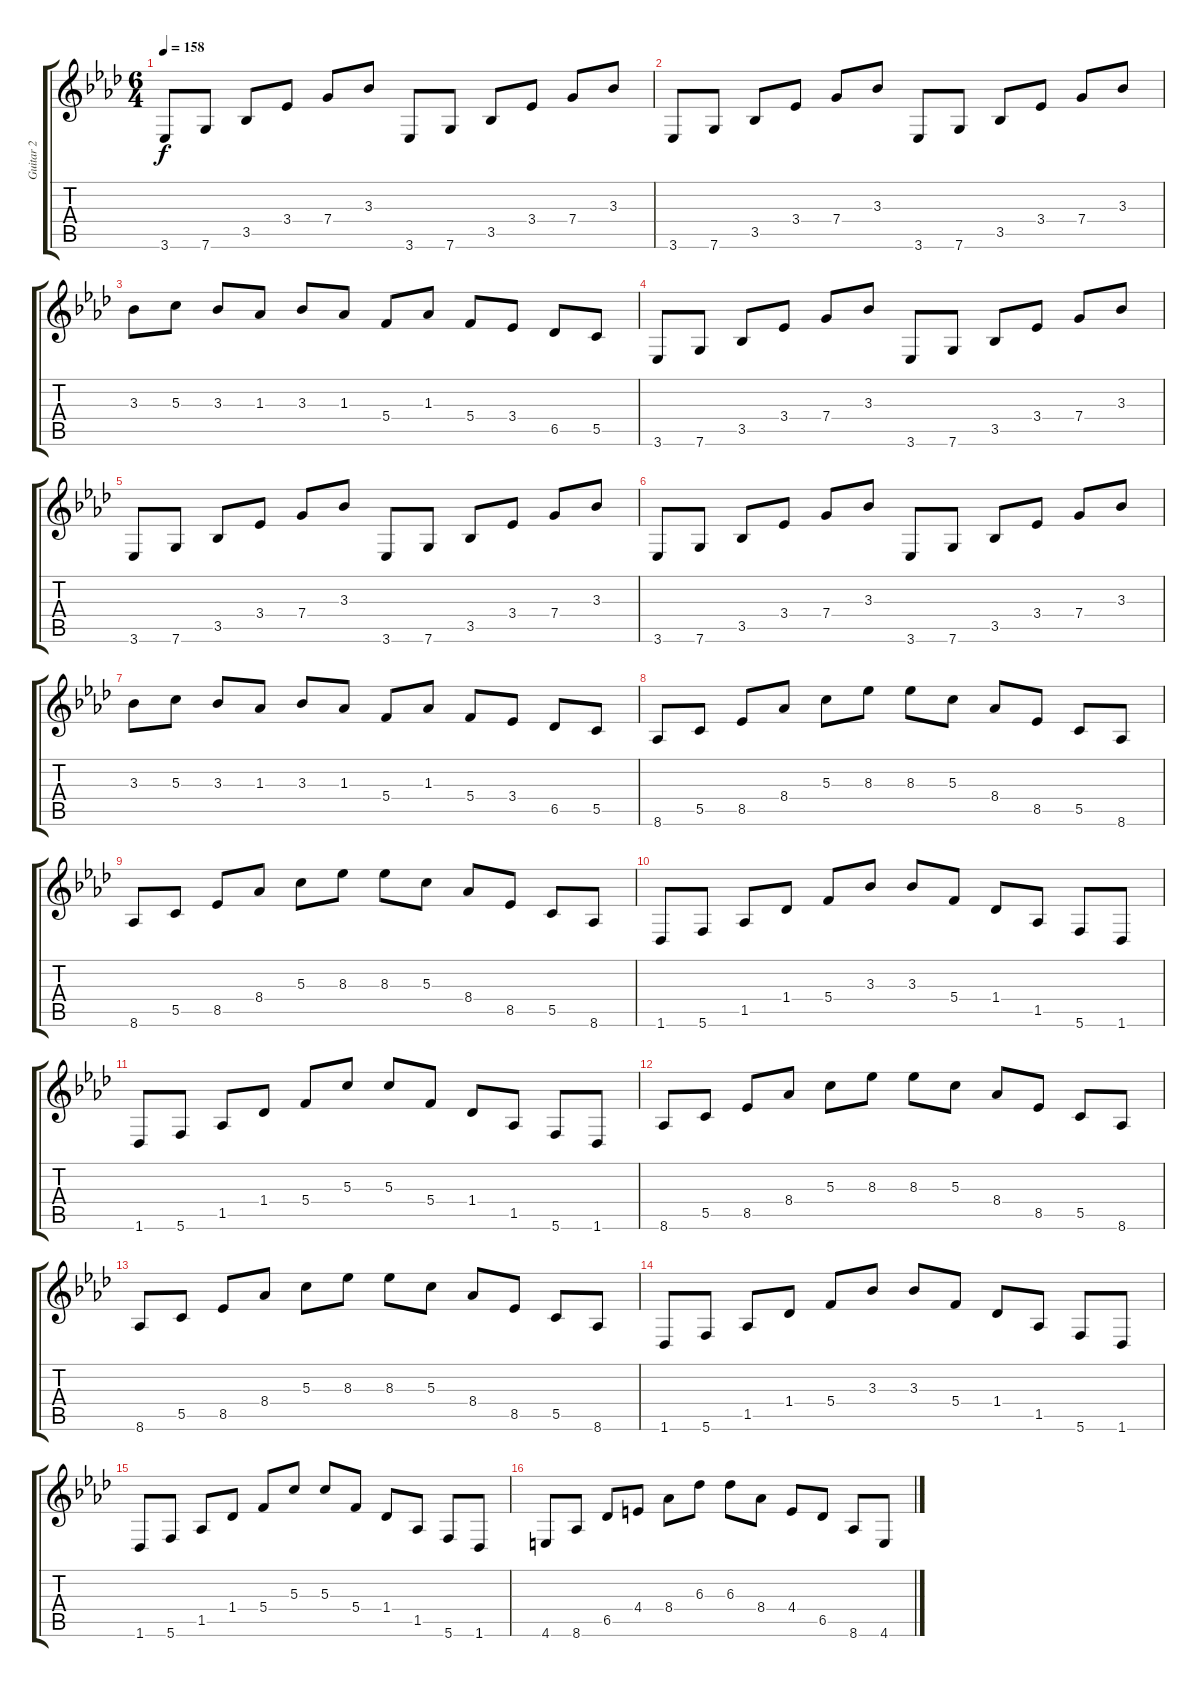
\track ("Guitar 2" "Guitar 2") {instrument overdrivenguitar}
\staff {score tabs}
\tuning (E4 C4 G3 C3 G2 C2) {hide}
\ts (6 4)
\tempo 158
\clef g2
\ks ab
3.6.8{dy f} 7.6.8 3.5.8 3.4.8 7.4.8 3.3.8 3.6.8 7.6.8 3.5.8 3.4.8 7.4.8 3.3.8 |
3.6.8 7.6.8 3.5.8 3.4.8 7.4.8 3.3.8 3.6.8 7.6.8 3.5.8 3.4.8 7.4.8 3.3.8 |
3.3.8 5.3.8 3.3.8 1.3.8 3.3.8 1.3.8 5.4.8 1.3.8 5.4.8 3.4.8 6.5.8 5.5.8 |
3.6.8 7.6.8 3.5.8 3.4.8 7.4.8 3.3.8 3.6.8 7.6.8 3.5.8 3.4.8 7.4.8 3.3.8 |
3.6.8 7.6.8 3.5.8 3.4.8 7.4.8 3.3.8 3.6.8 7.6.8 3.5.8 3.4.8 7.4.8 3.3.8 |
3.6.8 7.6.8 3.5.8 3.4.8 7.4.8 3.3.8 3.6.8 7.6.8 3.5.8 3.4.8 7.4.8 3.3.8 |
3.3.8 5.3.8 3.3.8 1.3.8 3.3.8 1.3.8 5.4.8 1.3.8 5.4.8 3.4.8 6.5.8 5.5.8 |
8.6.8 5.5.8 8.5.8 8.4.8 5.3.8 8.3.8 8.3.8 5.3.8 8.4.8 8.5.8 5.5.8 8.6.8 |
8.6.8 5.5.8 8.5.8 8.4.8 5.3.8 8.3.8 8.3.8 5.3.8 8.4.8 8.5.8 5.5.8 8.6.8 |
1.6.8 5.6.8 1.5.8 1.4.8 5.4.8 3.3.8 3.3.8 5.4.8 1.4.8 1.5.8 5.6.8 1.6.8 |
1.6.8 5.6.8 1.5.8 1.4.8 5.4.8 5.3.8 5.3.8 5.4.8 1.4.8 1.5.8 5.6.8 1.6.8 |
8.6.8 5.5.8 8.5.8 8.4.8 5.3.8 8.3.8 8.3.8 5.3.8 8.4.8 8.5.8 5.5.8 8.6.8 |
8.6.8 5.5.8 8.5.8 8.4.8 5.3.8 8.3.8 8.3.8 5.3.8 8.4.8 8.5.8 5.5.8 8.6.8 |
1.6.8 5.6.8 1.5.8 1.4.8 5.4.8 3.3.8 3.3.8 5.4.8 1.4.8 1.5.8 5.6.8 1.6.8 |
1.6.8 5.6.8 1.5.8 1.4.8 5.4.8 5.3.8 5.3.8 5.4.8 1.4.8 1.5.8 5.6.8 1.6.8 |
4.6.8 8.6.8 6.5.8 4.4.8 8.4.8 6.3.8 6.3.8 8.4.8 4.4.8 6.5.8 8.6.8 4.6.8
